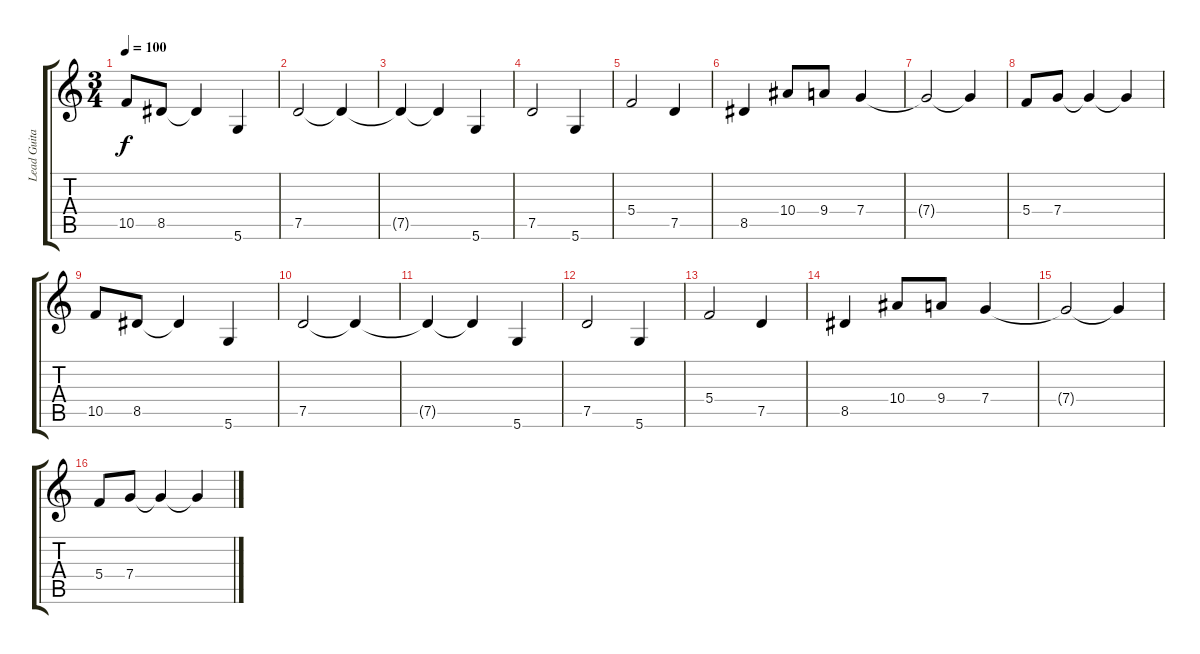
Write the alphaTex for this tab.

\track ("Lead Guitar" "Lead Guita") {instrument distortionguitar}
\staff {score tabs}
\tuning (D4 A3 F3 C3 G2 D2) {hide}
\ts (3 4)
\tempo 100
\clef g2
\ks c
10.5.8{dy f} 8.5.8 8.5{t}.4 5.6.4 |
7.5.2 7.5{t}.4 |
7.5{t}.4 7.5{t}.4 5.6.4 |
7.5.2 5.6.4 |
5.4.2 7.5.4 |
8.5.4 10.4.8 9.4.8 7.4.4 |
7.4{t}.2 7.4{t}.4 |
5.4.8 7.4.8 7.4{t}.4 7.4{t}.4 |
10.5.8 8.5.8 8.5{t}.4 5.6.4 |
7.5.2 7.5{t}.4 |
7.5{t}.4 7.5{t}.4 5.6.4 |
7.5.2 5.6.4 |
5.4.2 7.5.4 |
8.5.4 10.4.8 9.4.8 7.4.4 |
7.4{t}.2 7.4{t}.4 |
5.4.8 7.4.8 7.4{t}.4 7.4{t}.4
